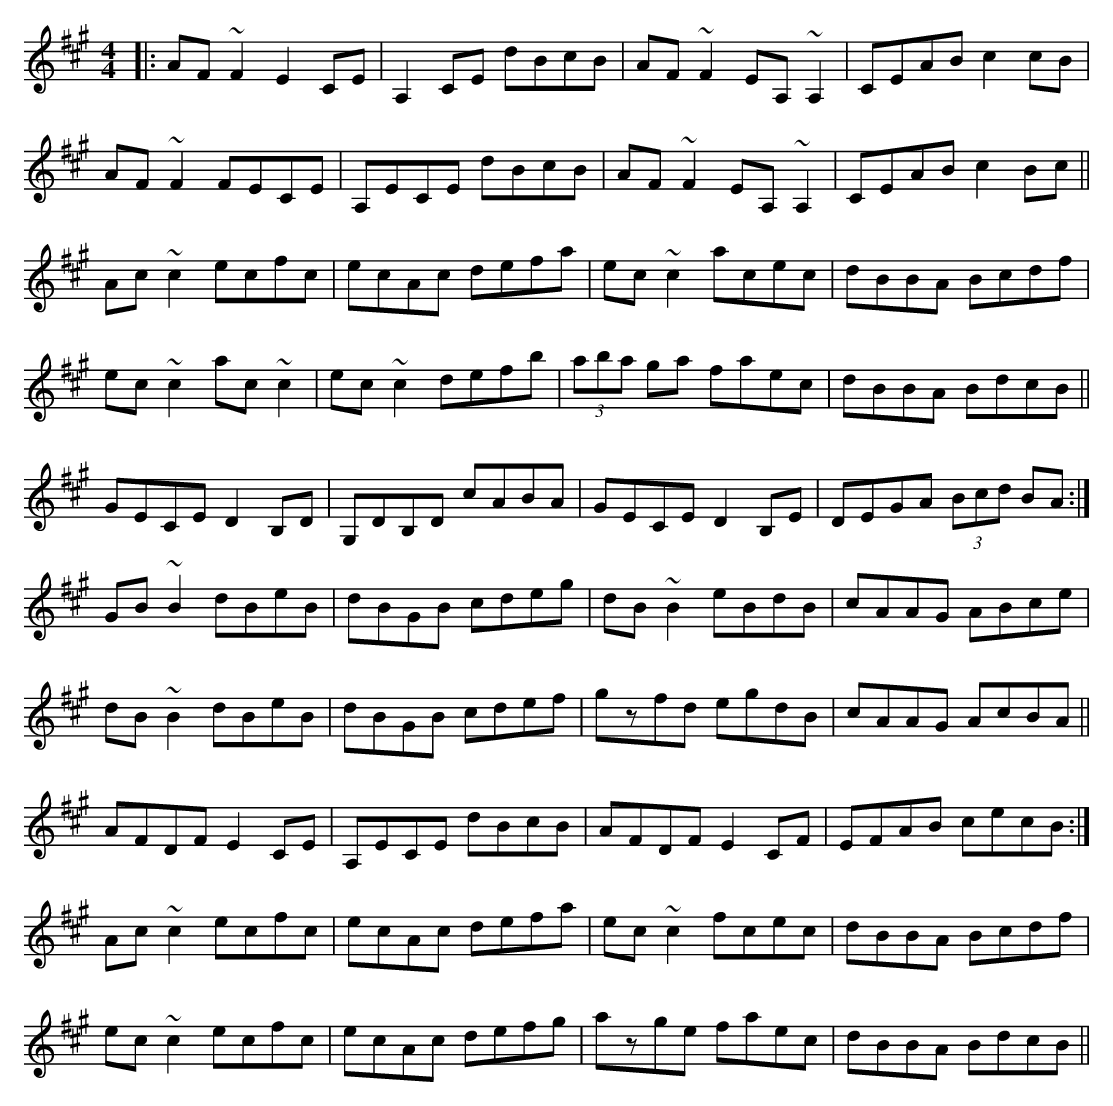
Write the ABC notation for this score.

X:1
M:4/4
K:A
|:AF~F2 E2CE|A,2CE dBcB|AF~F2 EA,~A,2|CEAB c2cB|
AF~F2 FECE|A,ECE dBcB|AF~F2 EA,~A,2|CEAB c2Bc||
Ac~c2 ecfc|ecAc defa|ec~c2 acec|dBBA Bcdf|
ec~c2 ac~c2|ec~c2 defb|(3aba ga faec|dBBA BdcB||
GECE D2B,D|G,DB,D cABA|GECE D2B,E|DEGA (3Bcd BA:|
GB~B2 dBeB|dBGB cdeg|dB~B2 eBdB|cAAG ABce|
dB~B2 dBeB|dBGB cdef|gzfd egdB|cAAG AcBA||
AFDF E2CE|A,ECE dBcB|AFDF E2CF|EFAB cecB:|
Ac~c2 ecfc|ecAc defa|ec~c2 fcec|dBBA Bcdf|
ec~c2 ecfc|ecAc defg|azge faec|dBBA BdcB||
